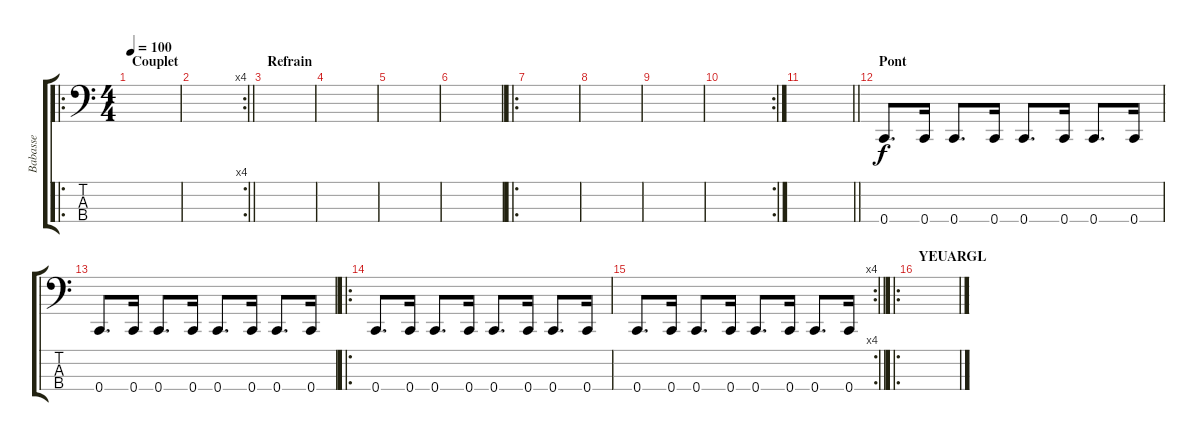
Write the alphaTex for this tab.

\track ("Babasse" "Babasse") {instrument electricbasspick}
\staff {score tabs}
\tuning (Eb2 Bb1 F1 C1) {hide}
\ro
\ts (4 4)
\section ("" "Couplet")
\tempo 100
\clef f4
\ks c
|
\rc 4
\barLineRight lightlight
|
\section ("" "Refrain")
|
|
|
|
\ro
|
|
|
\rc 2
|
\barLineRight lightlight
|
\section ("" "Pont")
0.4.8{d} 0.4.16 0.4.8{d} 0.4.16 0.4.8{d} 0.4.16 0.4.8{d} 0.4.16 |
0.4.8{d} 0.4.16 0.4.8{d} 0.4.16 0.4.8{d} 0.4.16 0.4.8{d} 0.4.16 |
\ro
0.4.8{d} 0.4.16 0.4.8{d} 0.4.16 0.4.8{d} 0.4.16 0.4.8{d} 0.4.16 |
\rc 4
\barLineRight lightlight
0.4.8{d} 0.4.16 0.4.8{d} 0.4.16 0.4.8{d} 0.4.16 0.4.8{d} 0.4.16 |
\ro
\section ("" "YEUARGL")
